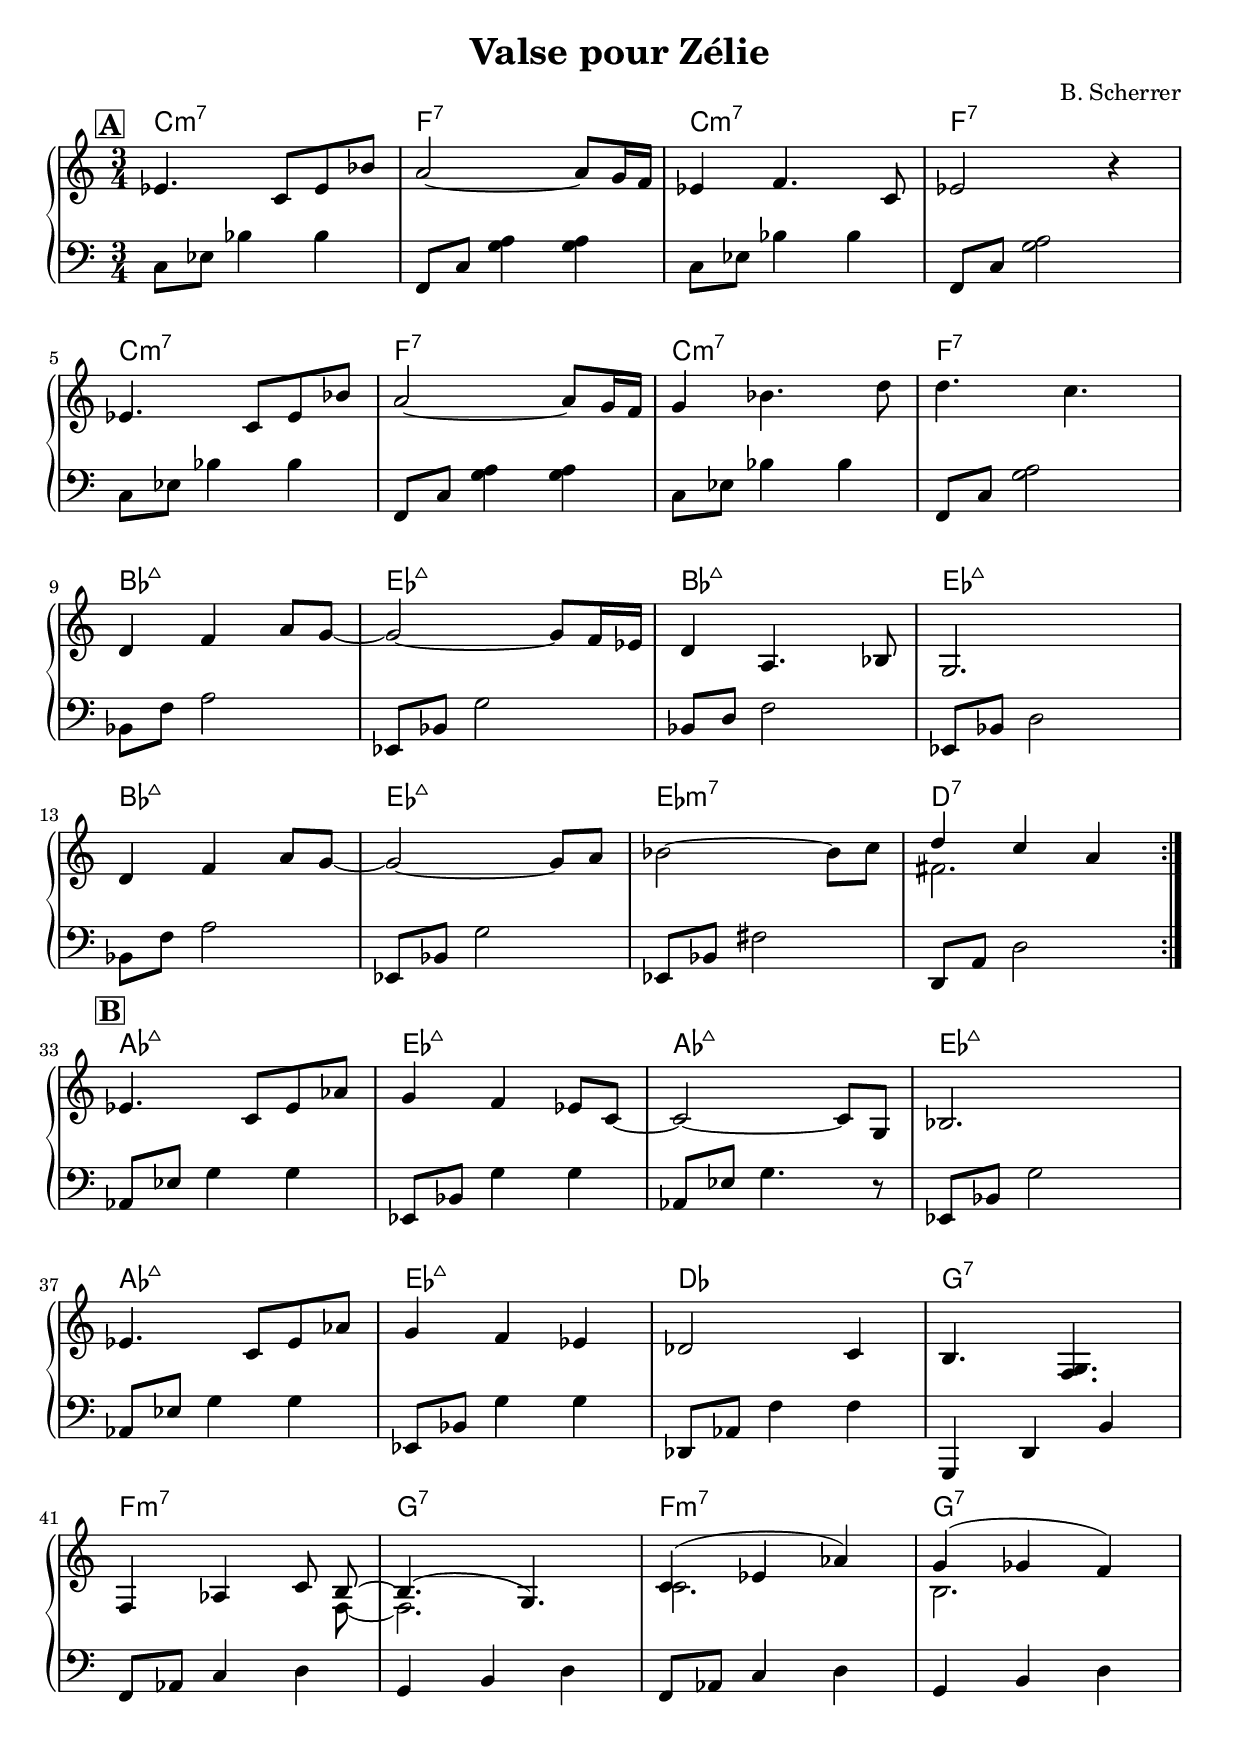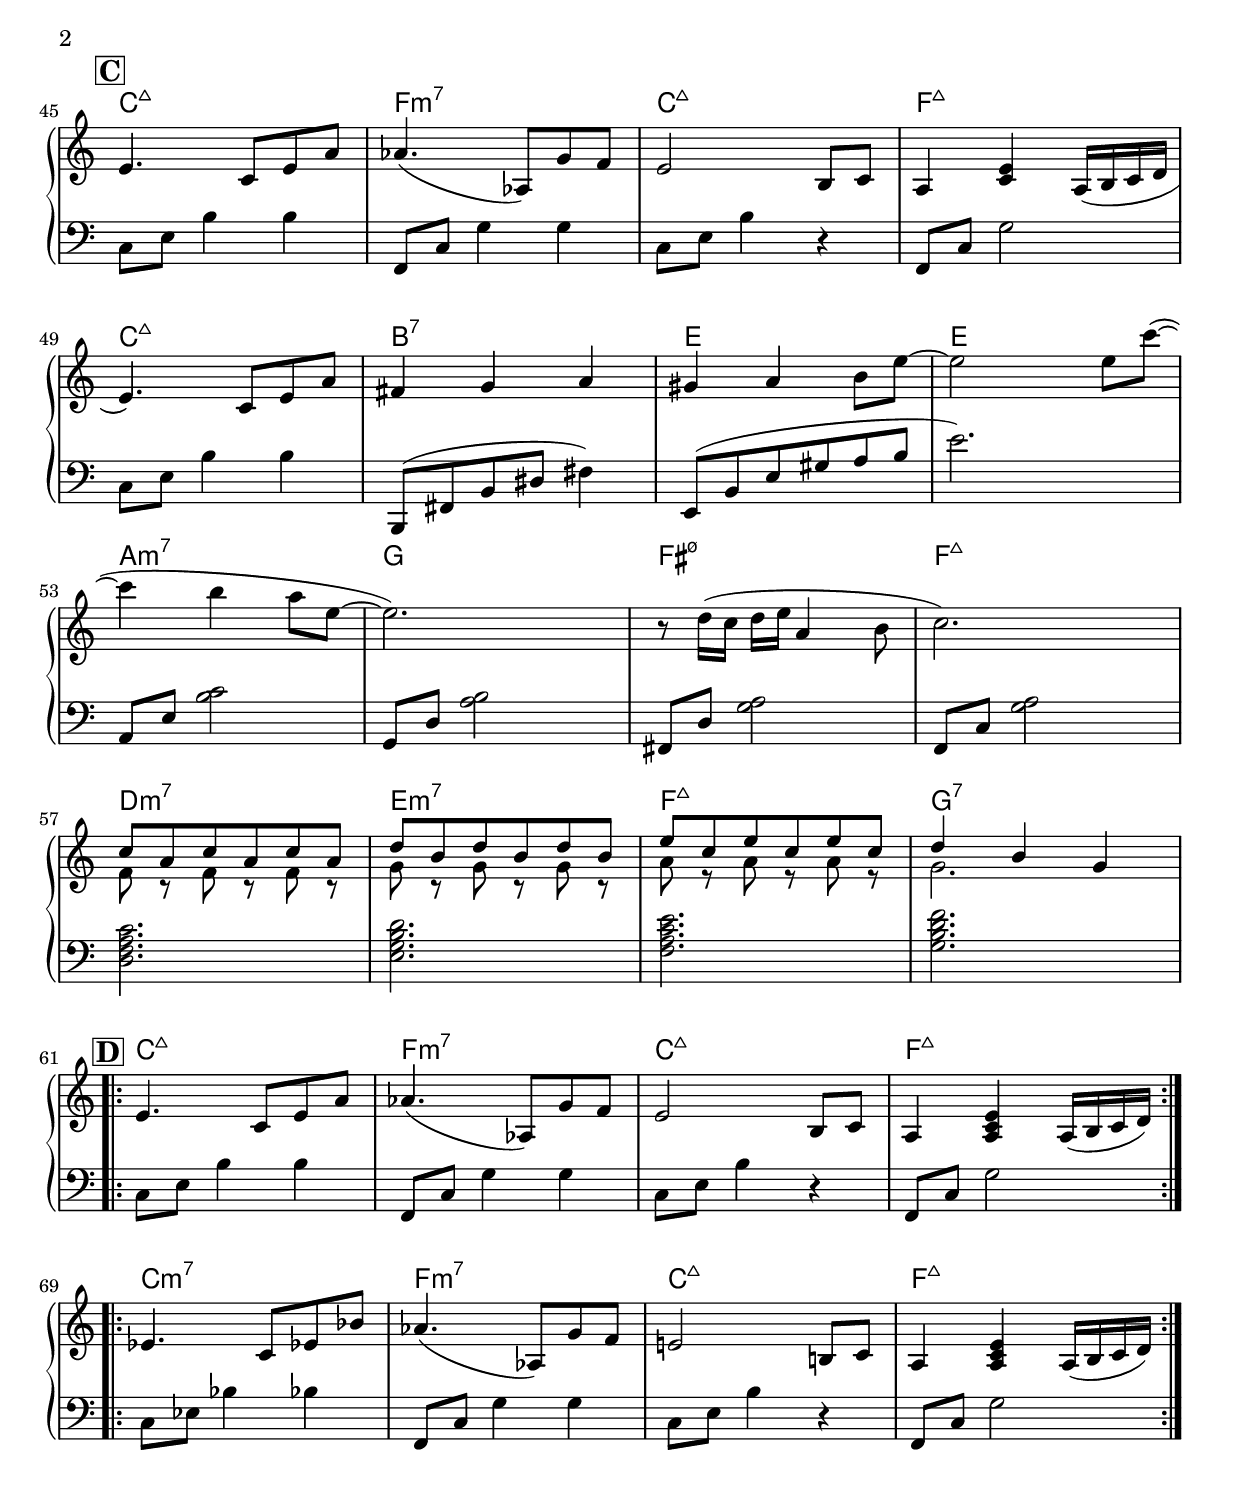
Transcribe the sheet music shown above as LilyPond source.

\version "2.18.2"	

noteCibleTransposition =   c   % c         % d pour Si b %  a, pour Mi b

ton = ""

indent = 0

melodie =  \relative c'{
  
  \numericTimeSignature
  \time 3/4
  
\repeat volta 2
  {
  %A
  \mark \markup {\box \bold A}
  \key c \major
  ees4. c8 ees bes' | a2~ a8 g16 f | ees4 f4. c8 | ees2 r4 | \break
  ees4. c8 ees bes' | a2~ a8 g16 f | g4 bes4. d8 | d4. c4. | \break
  d,4 f a8 g8~ | g2~ g8 f16 ees | d4 a4. bes8 | g2. | \break
  d'4 f a8 g~ | g2~ g8 a | bes2~ bes8 c | <<{d4 c a}\\ {fis2.} >> | \break
}
\set Score.currentBarNumber = #33
%B
  \mark \markup {\box \bold B}
  %\key aes \major
  ees4. c8 ees aes | g4 f ees8 c8~  | c2~ c8 g8| bes2. | \break
  ees4. c8 ees aes | g4 f ees   | des2 c4 | b4. <f g>4. | \break
  %\key c \major
  f4 aes c8 <<{b8~}\\ {f8~}>> | << {b4.( g4.)}\\ {f2.} >> | <<{c'4( ees aes)}\\ {c,2.}>> |<< {g'4( ges f)}\\ {b,2.} >>  | \break

  %C
  \mark \markup {\box \bold C}
  e4. c8 e a | aes4.( aes,8) g'8 f | e2 b8   c8 | a4 <c e>4 a16( b c d | \break
  e4.) c8 e a | fis4 g a | gis4 a b8 e8~ | e2 e8 c'8~( | \break
  c4 b a8 e~ | e2.) | r8 d16( c d e  a,4  b8 | c2.) \break
  << {c8 a c a c a}\\ {f8 r f r f r }>> | <<{d'8 b d b d b}\\ {g8 r g r g r} >> | <<{e'8 c e c e c}\\ {a8 r a r a r}>> | <<{d4 b g}\\ {g2.}>> | \break

  
  %D
  \mark \markup {\box \bold D} 
  \repeat volta 2 {e4. c8 e a | aes4.( aes,8)  g'8 f | e2 b8  c8 | a4 <a c e>4 a16( b c d)| \break}
  \set Score.currentBarNumber = #69
  \repeat volta 2 {ees4. c8 ees! bes' | aes4.( aes,8)  g'8 f | e!2 b!8  c8 | a4 <a c e>  a16( b c d) | \break}
  
  
}

maingauche = \relative c {
  \time 3/4
  \numericTimeSignature

  \repeat volta 2 {
	%A
    \key c \major
  %\key bes \major
  \repeat unfold 2 {
    c8 ees bes'4 bes | f,8 c' <g' a>4 <g a> | c,8 ees bes'4 bes | f,8 c' <g' a>2 |
  }
  bes,8 f' a2  | ees,8  bes' g'2  | bes,8 d f2  | ees,8  bes' d2 |
  bes8 f' a2  | ees,8  bes' g'2  | ees,8  bes' fis'2  | d,8 a' d2  |
}
  %B
  %\key aes \major
  aes8 ees' g4 g |  ees,8  bes' g'4 g |  aes,8 ees' g4. r8 |  ees,8  bes' g'2 |
  aes,8 ees' g4 g |  ees,8  bes' g'4 g | des,8 aes' f'4 f | g,,4 d' b' |
  %\key c \major
  f8 aes c4 d | g,4 b d | f,8 aes c4 d | g,4 b d | 

  %C
  c8 e b'4 b | f,8 c' g'4 g | c,8 e8 b'4 r4 | f,8 c' g'2 |
  c,8 e b'4 b | b,,8( fis' b dis fis4 )   | e,8( b' e gis a b | e2.) |
  a,,8 e' <b' c>2 | g,8 d' <a' b>2 | fis,8 d' <g a>2 | f,8 c' <g' a>2 |
  <d f a c>2. | <e g b d> | <f a c e> | <g b d f> |

  %D
  \repeat volta 2 {c,8 e b'4 b | f,8 c' g'4 g | c,8 e8 b'4 r4 | f,8 c' g'2 |}
  \repeat volta 2 {c,8 ees bes'4 bes! | f,8 c' g'4 g | c,8 e8 b'4 r4 | f,8 c' g'2 |}
}


harmonie =  \chordmode{
  \repeat volta 2
  {
  c2.:min7 | f:7 | c:min7 | f:7 |
  c2.:min7 | f:7 | c:min7 | f:7 |
  bes:maj7 | ees:maj7 | bes:maj7 | ees:maj7
  bes:maj7 | ees:maj7 | ees:min7 | d:7
}

  {
     aes:maj7 | ees:maj7 | aes:maj7 | ees:maj7 |
    aes:maj7 | ees:maj7 | des | g:7 |
    f:min7 | g:7 | f:min7 | g:7 |
     c:maj7 | f:min7 | c:maj7 | f:maj7 |
     c:maj7 | b:7 | e | e |
     a:min7 | g | fis:3-.5-.7 | f:maj7 |
     d:min7 | e:min7 | f:maj7 | g:7 |
   }

  \repeat volta 2 { c:maj7 | f:min7 | c:maj7 | f:maj7 |}
  \repeat volta 2 { c:min7 | f:min7 | c:maj7 | f:maj7 |}
  
}



\header {
  title = #(string-append "Valse pour Zélie" ton )
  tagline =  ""
  composer = "B. Scherrer"
}







\score{
  <<
    \new ChordNames {
      \transpose c \noteCibleTransposition{
	\harmonie
      }
    }
    \new PianoStaff  <<
    \new Staff="up" \transpose c \noteCibleTransposition{ \melodie }
    \new Staff="down" \transpose c \noteCibleTransposition{ {\clef bass \maingauche } }
  >>
  >>
  \layout{ \context {      \Score      proportionalNotationDuration = #(ly:make-moment 4 30     )   } }
}



\score {
  <<
    \new Staff << \unfoldRepeats{\melodie \melodie
                                 }  >>
    \new Staff << \unfoldRepeats{\maingauche \transpose c c, { \harmonie}
                          } >> 
  >>
\midi{ \tempo 4 = 100 }
}